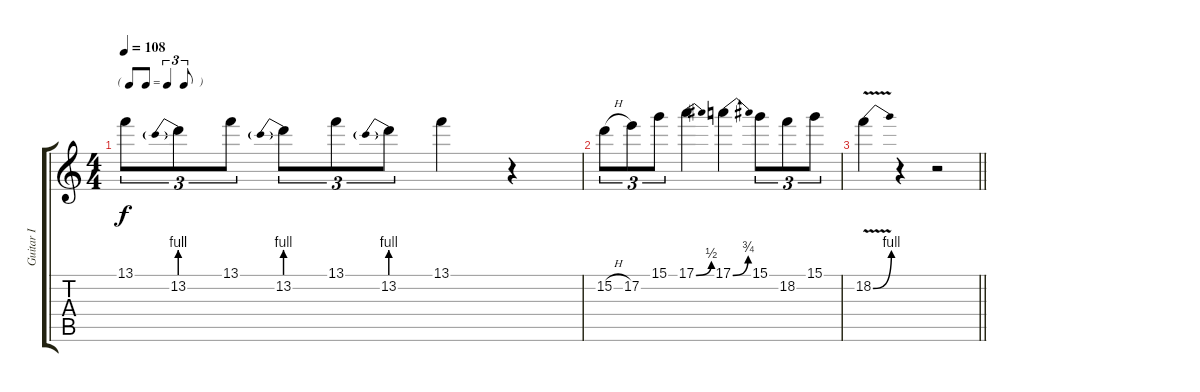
\track ("Guitar I " "Guitar I ") {instrument distortionguitar}
\staff {score tabs}
\tuning (E4 B3 G3 D3 A2 E2) {hide}
\ts (4 4)
\tf triplet8th
\tempo 108
\clef g2
\ks c
13.1.8{tu (3 2) dy f} 13.2{be (prebend 0 4 60 4)}.8{tu (3 2)} 13.1.8{tu (3 2)} 13.2{be (prebend 0 4 60 4)}.8{tu (3 2)} 13.1.8{tu (3 2)} 13.2{be (prebend 0 4 60 4)}.8{tu (3 2)} 13.1.4 r.4 |
15.2{h}.8{tu (3 2)} 17.2.8{tu (3 2)} 15.1.8{tu (3 2)} 17.1{be (bend 0 0 60 2)}.4 17.1{be (bend 0 0 60 3)}.4 15.1.8{tu (3 2)} 18.2.8{tu (3 2)} 15.1.8{tu (3 2)} |
\barLineRight lightlight
18.2{be (bend 0 0 60 4) v}.4 r.4 r.2
